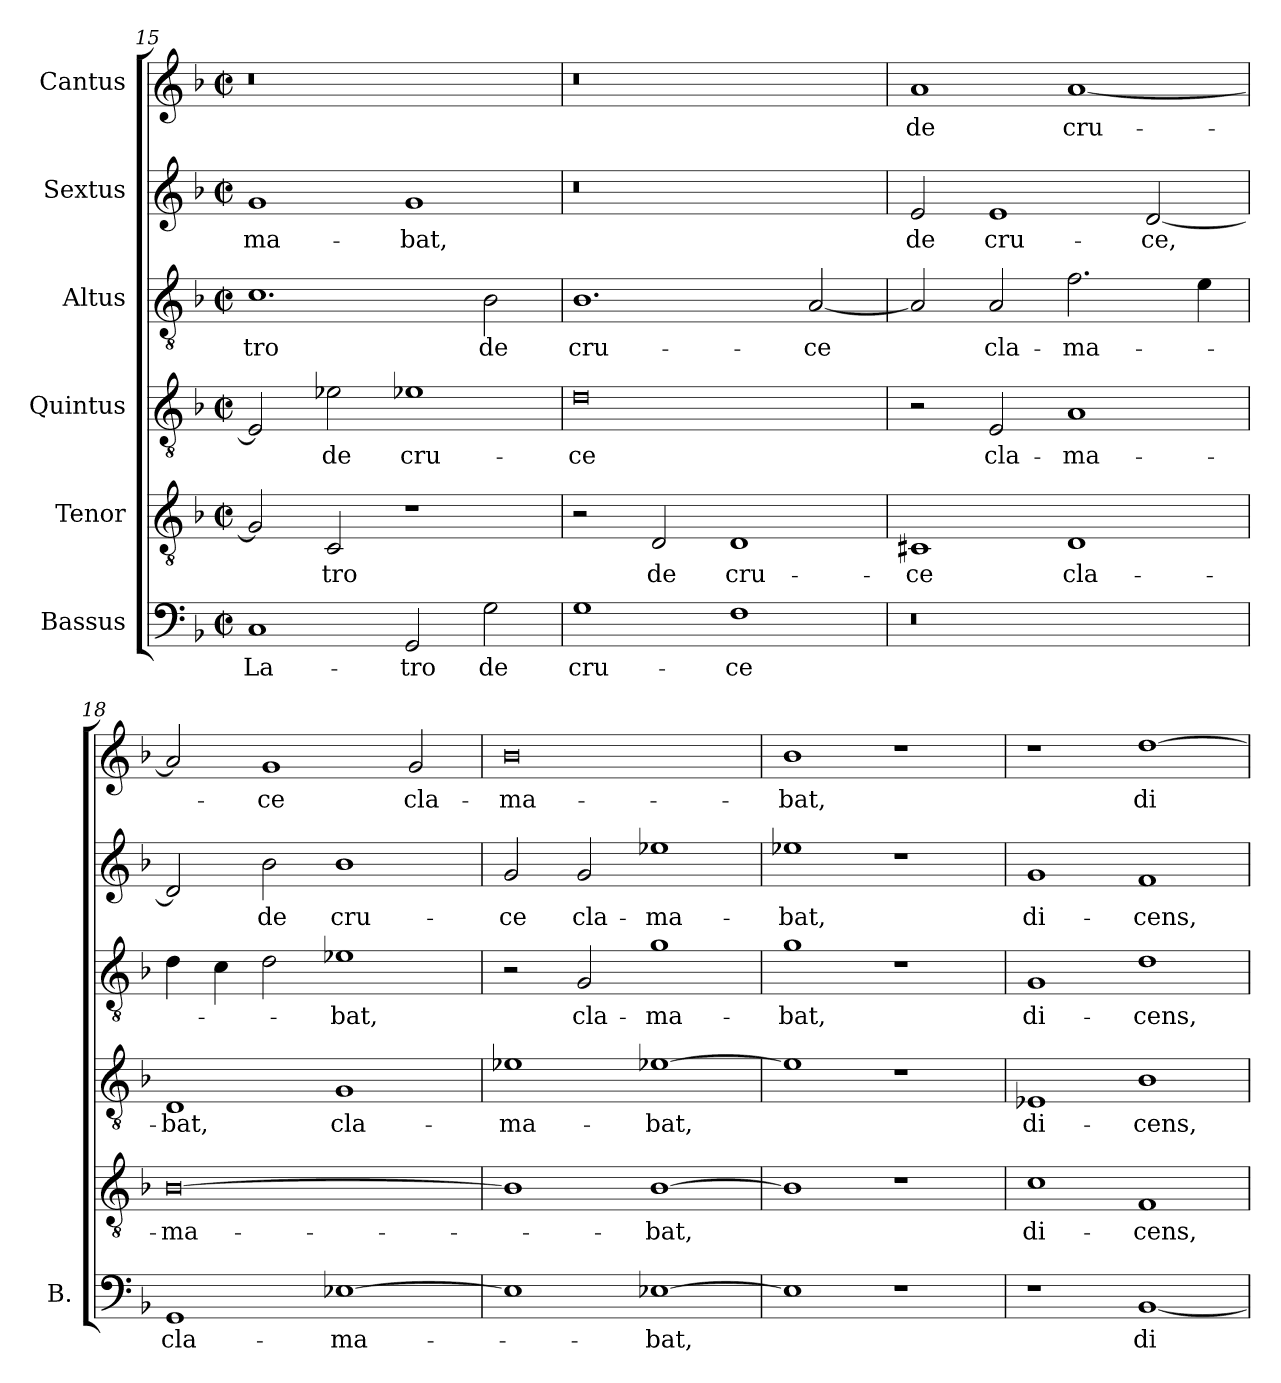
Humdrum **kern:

**kern	**text	**kern	**text	**kern	**text	**kern	**text	**kern	**text	**kern	**text
*part6	*part6	*part5	*part5	*part4	*part4	*part3	*part3	*part2	*part2	*part1	*part1
*staff6	*staff6	*staff5	*staff5	*staff4	*staff4	*staff3	*staff3	*staff2	*staff2	*staff1	*staff1
*I"Bassus	*	*I"Tenor	*	*I"Quintus	*	*I"Altus	*	*I"Sextus	*	*I"Cantus	*
*I'B.	*	*	*	*	*	*	*	*	*	*	*
*clefF4	*	*clefGv2	*	*clefGv2	*	*clefGv2	*	*clefG2	*	*clefG2	*
*k[b-]	*	*k[b-]	*	*k[b-]	*	*k[b-]	*	*k[b-]	*	*k[b-]	*
*F:	*	*F:	*	*F:	*	*F:	*	*F:	*	*F:	*
*M2/2	*	*M2/2	*	*M2/2	*	*M2/2	*	*M2/2	*	*M2/2	*
*met(c|)	*	*met(c|)	*	*met(c|)	*	*met(c|)	*	*met(c|)	*	*met(c|)	*
=15	=15	=15	=15	=15	=15	=15	=15	=15	=15	=15	=15
!	!	!	!	!	!	!	!	!	!	!LO:N:vis=0	!
1C/	La-	2G/]	.	2E-/]	.	1.c\	-tro	1g/	-ma-	1r	.
.	.	2C/	-tro	2e-X\	de	.	.	.	.	.	.
2GG/	-tro	1r	.	1e-X\	cru-	.	.	1g/	-bat,	1ryy	.
2G\	de	.	.	.	.	2B-\	de	.	.	.	.
=16	=16	=16	=16	=16	=16	=16	=16	=16	=16	=16	=16
!	!	!	!	!	!	!	!	!LO:N:vis=0	!	!LO:N:vis=0	!
1G\	cru-	2r	.	0d\	-ce	1.B-\	cru-	1r	.	1r	.
.	.	2D/	de	.	.	.	.	.	.	.	.
1F\	-ce	1D/	cru-	.	.	.	.	1ryy	.	1ryy	.
.	.	.	.	.	.	[2A/	-ce	.	.	.	.
=17	=17	=17	=17	=17	=17	=17	=17	=17	=17	=17	=17
!LO:N:vis=0	!	!	!	!	!	!	!	!	!	!	!
1r	.	1C#X/	-ce	2r	.	2A/]	.	2e/	de	1a/	de
.	.	.	.	2E/	cla-	2A/	cla-	1e/	cru-	.	.
1ryy	.	1D/	cla-	1A/	-ma-	2.f\	-ma-	.	.	[1a/	cru-
.	.	.	.	.	.	.	.	[2d/	-ce,	.	.
.	.	.	.	.	.	4e\	.	.	.	.	.
=18	=18	=18	=18	=18	=18	=18	=18	=18	=18	=18	=18
1GG/	cla-	[0B-\	-ma-	1D/	-bat,	4d\	.	2d/]	.	2a/]	.
.	.	.	.	.	.	4c\	.	.	.	.	.
.	.	.	.	.	.	2d\	.	2b-\	de	1g/	-ce
[1E-X\	-ma-	.	.	1G/	cla-	1e-X\	-bat,	1b-\	cru-	.	.
.	.	.	.	.	.	.	.	.	.	2g/	cla-
=19	=19	=19	=19	=19	=19	=19	=19	=19	=19	=19	=19
1E-\]	.	1B-\]	.	1e-X\	-ma-	2r	.	2g/	-ce	0b-\	-ma-
.	.	.	.	.	.	2G/	cla-	2g/	cla-	.	.
[1E-X\	-bat,	[1B-\	-bat,	[1e-X\	-bat,	1g\	-ma-	1ee-X\	-ma-	.	.
=20	=20	=20	=20	=20	=20	=20	=20	=20	=20	=20	=20
1E-\]	.	1B-\]	.	1e-\]	.	1g\	-bat,	1ee-X\	-bat,	1b-\	-bat,
1r	.	1r	.	1r	.	1r	.	1r	.	1r	.
=21	=21	=21	=21	=21	=21	=21	=21	=21	=21	=21	=21
1r	.	1c\	di-	1E-X/	di-	1G/	di-	1g/	di-	1r	.
[1BB-/	di-	1F/	-cens,	1B-\	-cens,	1d\	-cens,	1f/	-cens,	[1dd\	di-
=	=	=	=	=	=	=	=	=	=	=	=
*-	*-	*-	*-	*-	*-	*-	*-	*-	*-	*-	*-
